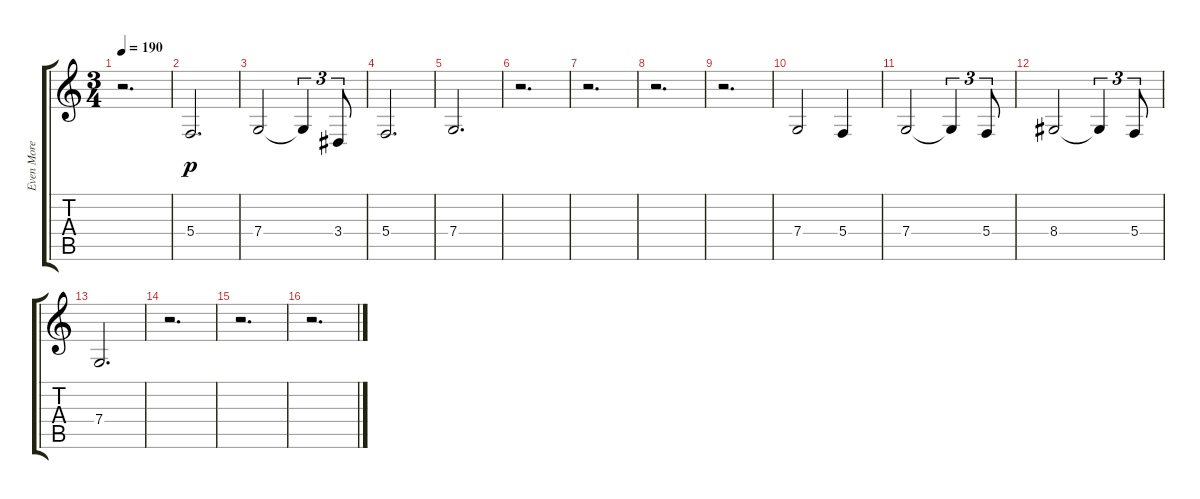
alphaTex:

\track ("Even More More Keys" "Even More ") {instrument oboe}
\staff {score tabs}
\tuning (D4 A3 F3 C3 G2 C2) {hide}
\ts (3 4)
\tempo 190
\clef g2
\ks c
r.2{d dy mf} |
5.4.2{d dy p} |
7.4.2 7.4{t}.4{tu (3 2)} 3.4.8{tu (3 2)} |
5.4.2{d} |
7.4.2{d} |
r.2{d} |
r.2{d} |
r.2{d} |
r.2{d} |
7.4.2 5.4.4 |
7.4.2 7.4{t}.4{tu (3 2)} 5.4.8{tu (3 2)} |
8.4.2 8.4{t}.4{tu (3 2)} 5.4.8{tu (3 2)} |
7.4.2{d} |
r.2{d} |
r.2{d} |
r.2{d}
